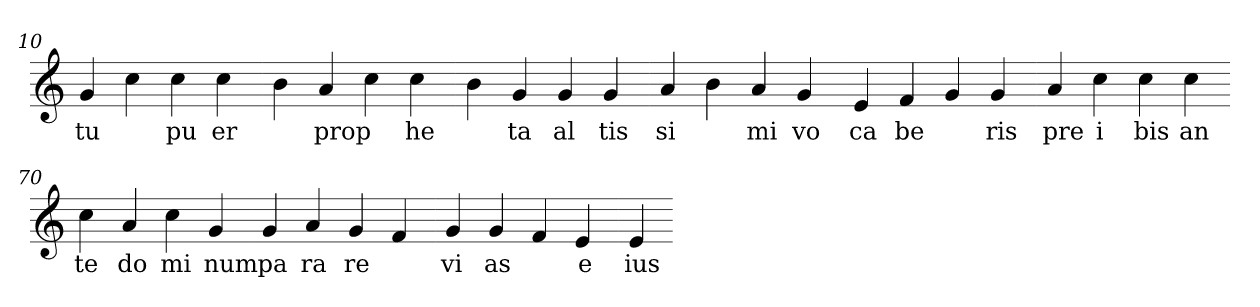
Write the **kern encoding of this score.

**kern	**text
*part1	*part1
*staff1	*staff1
*clefG2	*
=10.	=10.
4g	tu
4cc	.
4cc	pu
4cc	er
=20.-	=20.-
4b	.
4a	prop
4cc	.
4cc	he
=30.-	=30.-
4b	.
4g	ta
4g	al
4g	tis
=40.-	=40.-
4a	si
4b	.
4a	mi
4g	vo
=50.-	=50.-
4e	ca
4f	be
4g	.
4g	ris
=60.-	=60.-
4a	pre
4cc	i
4cc	bis
4cc	an
=70.-	=70.-
4cc	te
4a	do
4cc	mi
4g	num
=80.-	=80.-
4g	pa
4a	ra
4g	re
4f	.
=90.-	=90.-
4g	vi
4g	as
4f	.
4e	e
=100.-	=100.-
4e	ius
=-	=-
*-	*-
